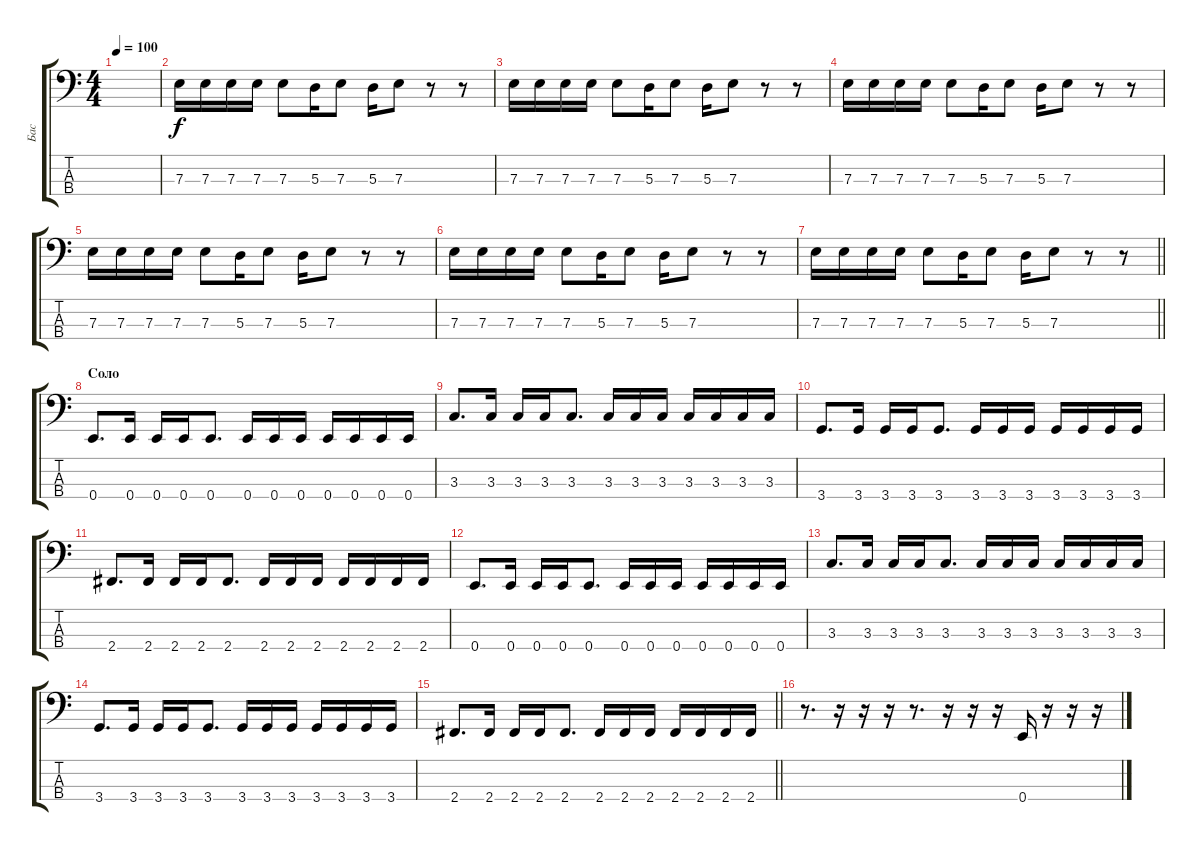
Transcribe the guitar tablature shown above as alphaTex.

\track ("Бас" "Бас") {instrument electricbassfinger}
\staff {score tabs}
\tuning (G2 D2 A1 E1) {hide}
\ts (4 4)
\tempo 100
\clef f4
\ks c
|
7.3.16 7.3.16 7.3.16 7.3.16 7.3.8 5.3.16 7.3.8 5.3.16 7.3.8 r.8 r.8 |
7.3.16 7.3.16 7.3.16 7.3.16 7.3.8 5.3.16 7.3.8 5.3.16 7.3.8 r.8 r.8 |
7.3.16 7.3.16 7.3.16 7.3.16 7.3.8 5.3.16 7.3.8 5.3.16 7.3.8 r.8 r.8 |
7.3.16 7.3.16 7.3.16 7.3.16 7.3.8 5.3.16 7.3.8 5.3.16 7.3.8 r.8 r.8 |
7.3.16 7.3.16 7.3.16 7.3.16 7.3.8 5.3.16 7.3.8 5.3.16 7.3.8 r.8 r.8 |
\barLineRight lightlight
7.3.16 7.3.16 7.3.16 7.3.16 7.3.8 5.3.16 7.3.8 5.3.16 7.3.8 r.8 r.8 |
\section ("" "Соло")
0.4.8{d} 0.4.16 0.4.16 0.4.16 0.4.8{d} 0.4.16 0.4.16 0.4.16 0.4.16 0.4.16 0.4.16 0.4.16 |
3.3.8{d} 3.3.16 3.3.16 3.3.16 3.3.8{d} 3.3.16 3.3.16 3.3.16 3.3.16 3.3.16 3.3.16 3.3.16 |
3.4.8{d} 3.4.16 3.4.16 3.4.16 3.4.8{d} 3.4.16 3.4.16 3.4.16 3.4.16 3.4.16 3.4.16 3.4.16 |
2.4.8{d} 2.4.16 2.4.16 2.4.16 2.4.8{d} 2.4.16 2.4.16 2.4.16 2.4.16 2.4.16 2.4.16 2.4.16 |
0.4.8{d} 0.4.16 0.4.16 0.4.16 0.4.8{d} 0.4.16 0.4.16 0.4.16 0.4.16 0.4.16 0.4.16 0.4.16 |
3.3.8{d} 3.3.16 3.3.16 3.3.16 3.3.8{d} 3.3.16 3.3.16 3.3.16 3.3.16 3.3.16 3.3.16 3.3.16 |
3.4.8{d} 3.4.16 3.4.16 3.4.16 3.4.8{d} 3.4.16 3.4.16 3.4.16 3.4.16 3.4.16 3.4.16 3.4.16 |
\barLineRight lightlight
2.4.8{d} 2.4.16 2.4.16 2.4.16 2.4.8{d} 2.4.16 2.4.16 2.4.16 2.4.16 2.4.16 2.4.16 2.4.16 |
r.8{d} r.16 r.16 r.16 r.8{d} r.16 r.16 r.16 0.4.16 r.16 r.16 r.16
